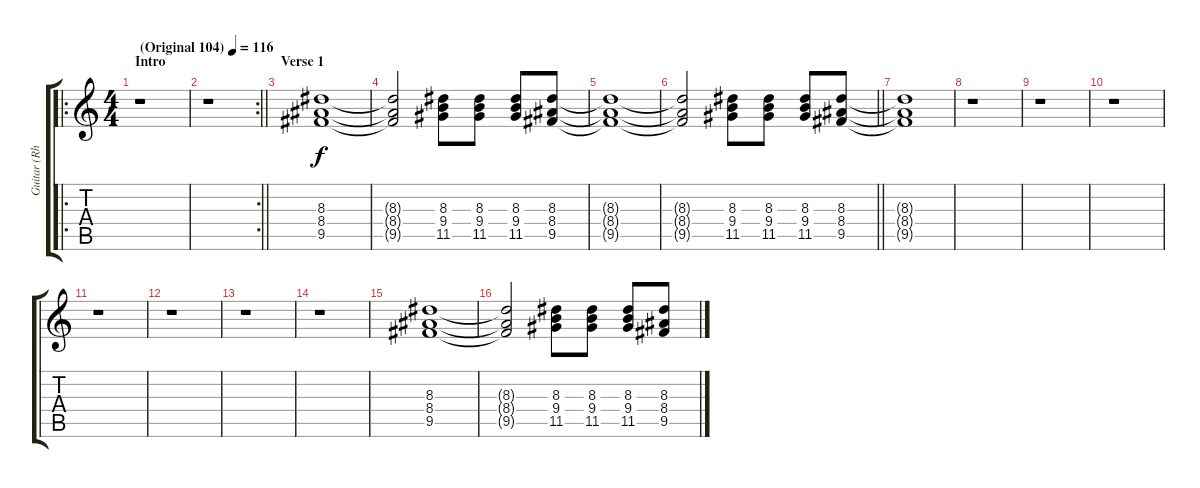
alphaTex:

\track ("Guitar (Rhythm)" "Guitar (Rh") {instrument distortionguitar}
\staff {score tabs}
\tuning (E4 B3 G3 D3 A2 E2) {hide}
\ro
\ts (4 4)
\section ("" "Intro")
\tempo (116 "(Original 104)")
\clef g2
\ks c
r.1{dy f instrument distortionguitar} |
\rc 2
\barLineRight lightlight
r.1 |
\section ("" "Verse 1")
(8.3 8.4 9.5).1 |
(8.3{t} 8.4{t} 9.5{t}).2 (8.3 9.4 11.5).8 (8.3 9.4 11.5).8 (8.3 9.4 11.5).8 (8.3 8.4 9.5).8 |
(8.3{t} 8.4{t} 9.5{t}).1 |
\barLineRight lightlight
(8.3{t} 8.4{t} 9.5{t}).2 (8.3 9.4 11.5).8 (8.3 9.4 11.5).8 (8.3 9.4 11.5).8 (8.3 8.4 9.5).8 |
\section ("" "")
(8.3{t} 8.4{t} 9.5{t}).1 |
r.1 |
r.1 |
r.1 |
r.1 |
r.1 |
r.1 |
r.1 |
(8.3 8.4 9.5).1 |
(8.3{t} 8.4{t} 9.5{t}).2 (8.3 9.4 11.5).8 (8.3 9.4 11.5).8 (8.3 9.4 11.5).8 (8.3 8.4 9.5).8
